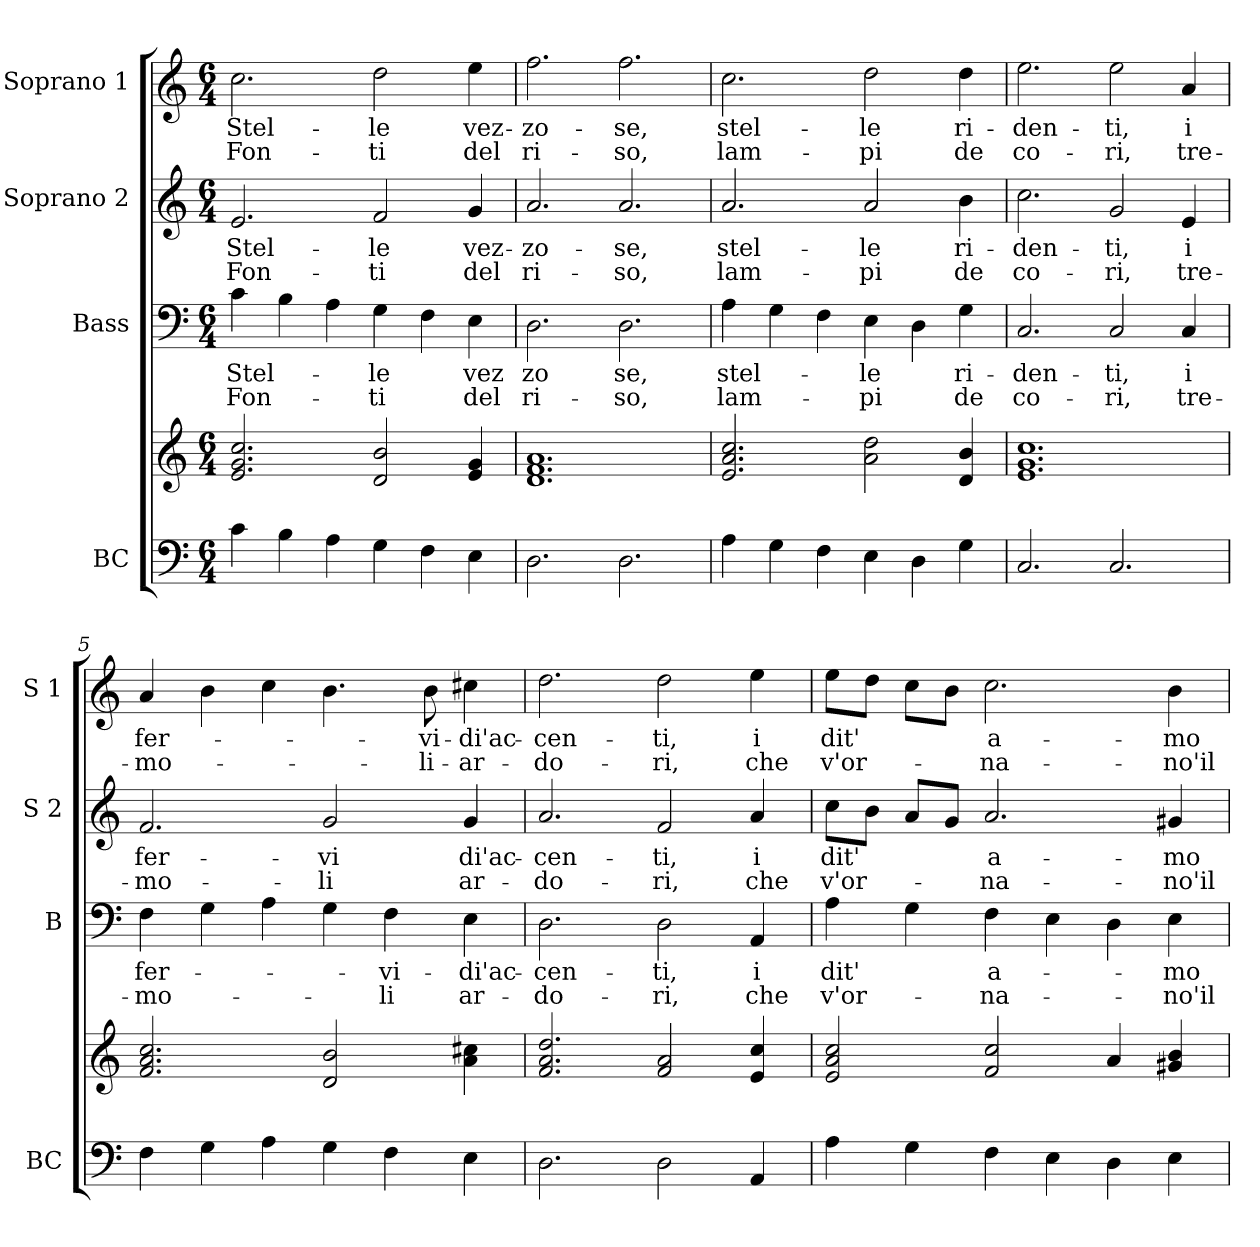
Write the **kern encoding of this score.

**kern	**kern	**kern	**text	**text	**kern	**text	**text	**kern	**text	**text
*part4	*part4	*part3	*part3	*part3	*part2	*part2	*part2	*part1	*part1	*part1
*staff5	*staff4	*staff3	*staff3	*staff3	*staff2	*staff2	*staff2	*staff1	*staff1	*staff1
*I"BC	*	*I"Bass	*	*	*I"Soprano 2	*	*	*I"Soprano 1	*	*
*I'BC	*	*I'B	*	*	*I'S 2	*	*	*I'S 1	*	*
*clefF4	*clefG2	*clefF4	*	*	*clefG2	*	*	*clefG2	*	*
*k[]	*k[]	*k[]	*	*	*k[]	*	*	*k[]	*	*
*C:	*C:	*C:	*	*	*C:	*	*	*C:	*	*
*M6/4	*M6/4	*M6/4	*	*	*M6/4	*	*	*M6/4	*	*
=1	=1	=1	=1	=1	=1	=1	=1	=1	=1	=1
4c\	2.e/ 2.g/ 2.cc/	4c\	Stel-	Fon-	2.e/	Stel-	Fon-	2.cc\	Stel-	Fon-
4B\	.	4B\	.	.	.	.	.	.	.	.
4A\	.	4A\	.	.	.	.	.	.	.	.
4G\	2d/ 2b/	4G\	-le	-ti	2f/	-le	-ti	2dd\	-le	-ti
4F\	.	4F\	.	.	.	.	.	.	.	.
4E\	4e/ 4g/	4E\	vez	del	4g/	vez-	del	4ee\	vez-	del
=2	=2	=2	=2	=2	=2	=2	=2	=2	=2	=2
2.D\	1.d 1.f 1.a	2.D\	zo	ri-	2.a/	-zo-	ri-	2.ff\	-zo-	ri-
2.D\	.	2.D\	se,	-so,	2.a/	-se,	-so,	2.ff\	-se,	-so,
=3	=3	=3	=3	=3	=3	=3	=3	=3	=3	=3
4A\	2.e/ 2.a/ 2.cc/	4A\	stel-	lam-	2.a/	stel-	lam-	2.cc\	stel-	lam-
4G\	.	4G\	.	.	.	.	.	.	.	.
4F\	.	4F\	.	.	.	.	.	.	.	.
4E\	2a\ 2dd\	4E\	-le	-pi	2a/	-le	-pi	2dd\	-le	-pi
4D\	.	4D\	.	.	.	.	.	.	.	.
4G\	4d/ 4b/	4G\	ri-	de	4b\	ri-	de	4dd\	ri-	de
=4	=4	=4	=4	=4	=4	=4	=4	=4	=4	=4
2.C/	1.e 1.g 1.cc	2.C/	-den-	co-	2.cc\	-den-	co-	2.ee\	-den-	co-
2.C/	.	2C/	-ti,	-ri,	2g/	-ti,	-ri,	2ee\	-ti,	-ri,
.	.	4C/	i	tre-	4e/	i	tre-	4a/	i	tre-
!!LO:LB:g=z
=5	=5	=5	=5	=5	=5	=5	=5	=5	=5	=5
4F\	2.f/ 2.a/ 2.cc/	4F\	fer-	-mo-	2.f/	fer-	-mo-	4a/	fer-	-mo-
4G\	.	4G\	.	.	.	.	.	4b\	.	.
4A\	.	4A\	.	.	.	.	.	4cc\	.	.
4G\	2d/ 2b/	4G\	.	.	2g/	-vi	-li	4.b\	.	.
4F\	.	4F\	-vi-	-li	.	.	.	.	.	.
.	.	.	.	.	.	.	.	8b\	-vi-	-li-
4E\	4a\ 4cc#X\	4E\	-di'ac-	ar-	4g/	di'ac-	ar-	4cc#X\	-di'ac-	-ar-
=6	=6	=6	=6	=6	=6	=6	=6	=6	=6	=6
2.D\	2.f/ 2.a/ 2.dd/	2.D\	-cen-	-do-	2.a/	-cen-	-do-	2.dd\	-cen-	-do-
2D\	2f/ 2a/	2D\	-ti,	-ri,	2f/	-ti,	-ri,	2dd\	-ti,	-ri,
4AA/	4e/ 4cc/	4AA/	i	che	4a/	i	che	4ee\	i	che
=7	=7	=7	=7	=7	=7	=7	=7	=7	=7	=7
4A\	2e/ 2a/ 2cc/	4A\	dit'	v'or-	8cc\L	dit'	v'or-	8ee\L	dit'	v'or-
.	.	.	.	.	8b\J	.	.	8dd\J	.	.
4G\	.	4G\	.	.	8a/L	.	.	8cc\L	.	.
.	.	.	.	.	8g/J	.	.	8b\J	.	.
4F\	2f/ 2cc/	4F\	a-	-na-	2.a/	a-	-na-	2.cc\	a-	-na-
4E\	.	4E\	.	.	.	.	.	.	.	.
4D\	4a/	4D\	.	.	.	.	.	.	.	.
4E\	4g#X/ 4b/	4E\	-mo-	-no'il	4g#X/	-mo-	-no'il	4b\	-mo-	-no'il
=	=	=	=	=	=	=	=	=	=	=
*-	*-	*-	*-	*-	*-	*-	*-	*-	*-	*-
